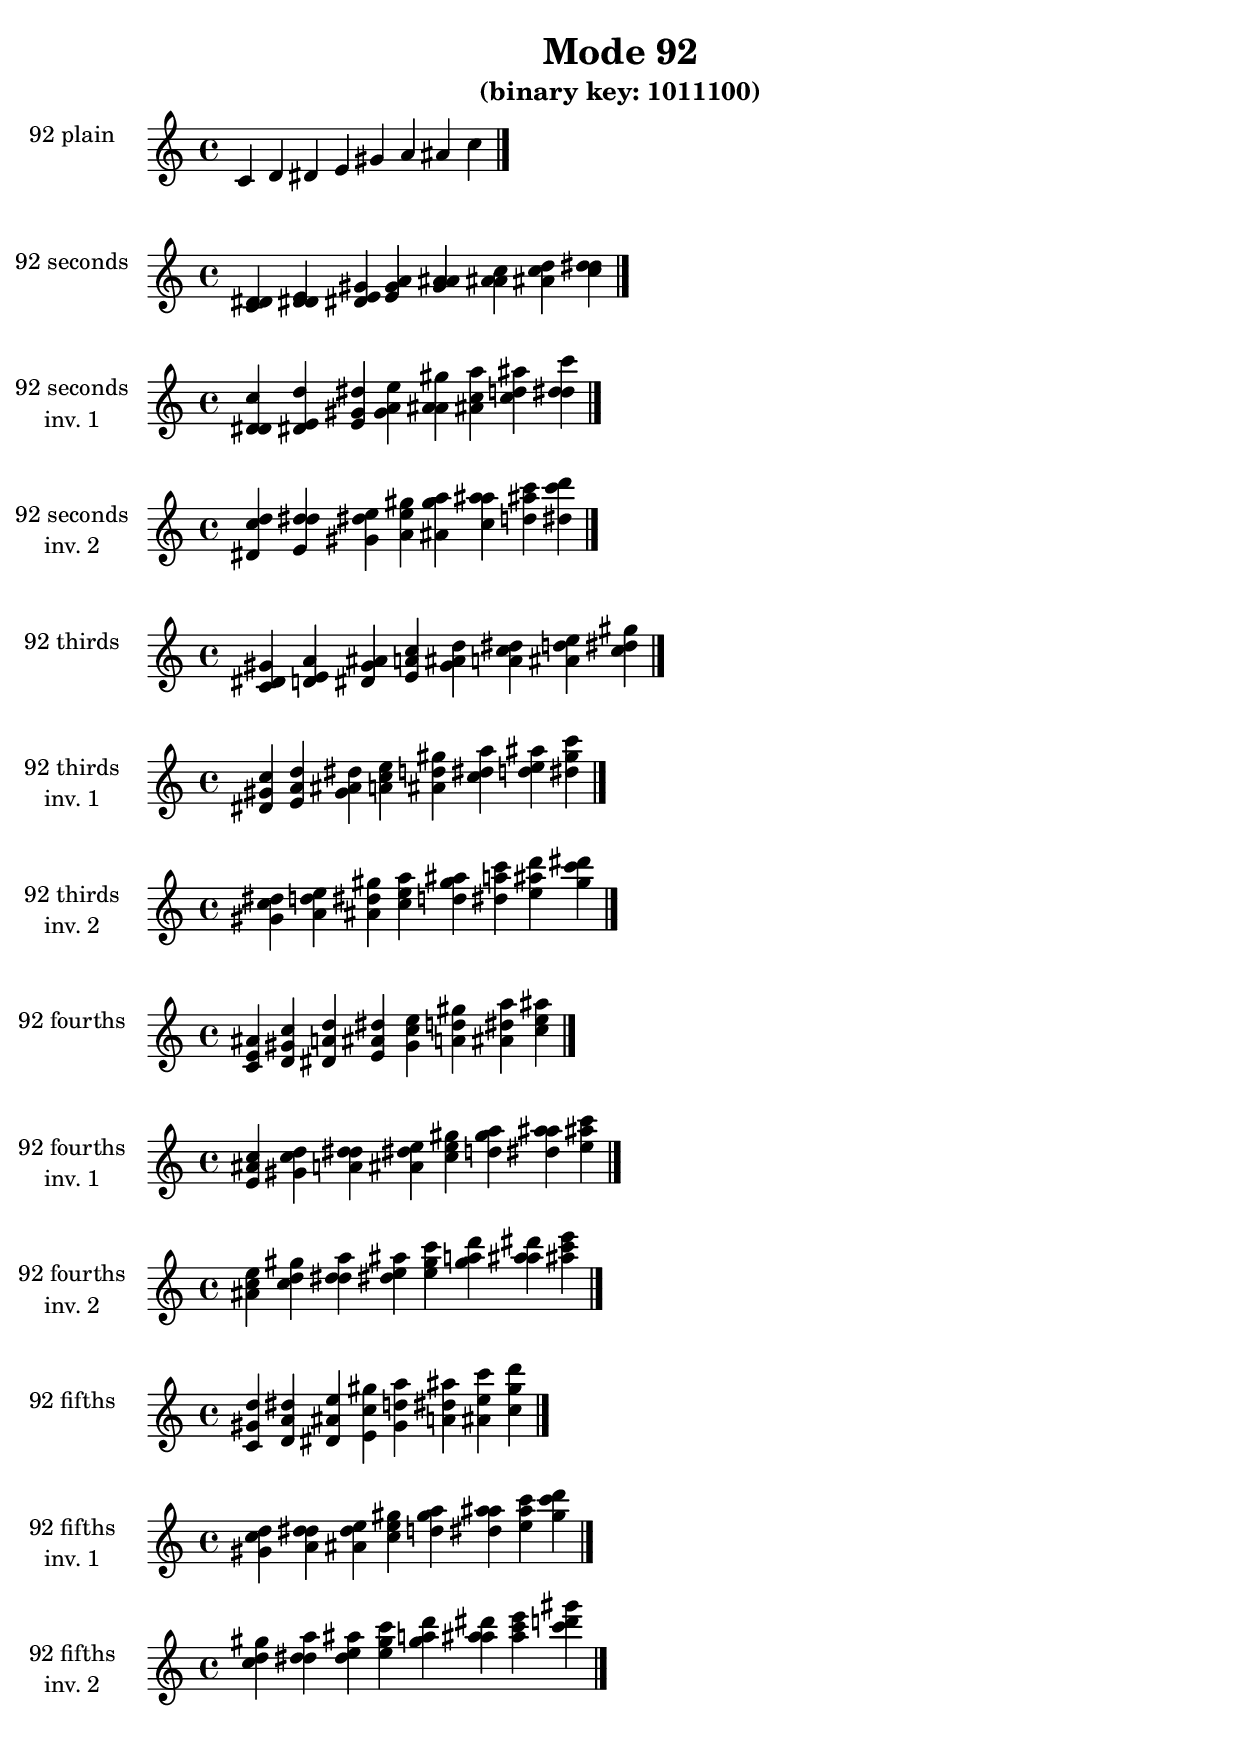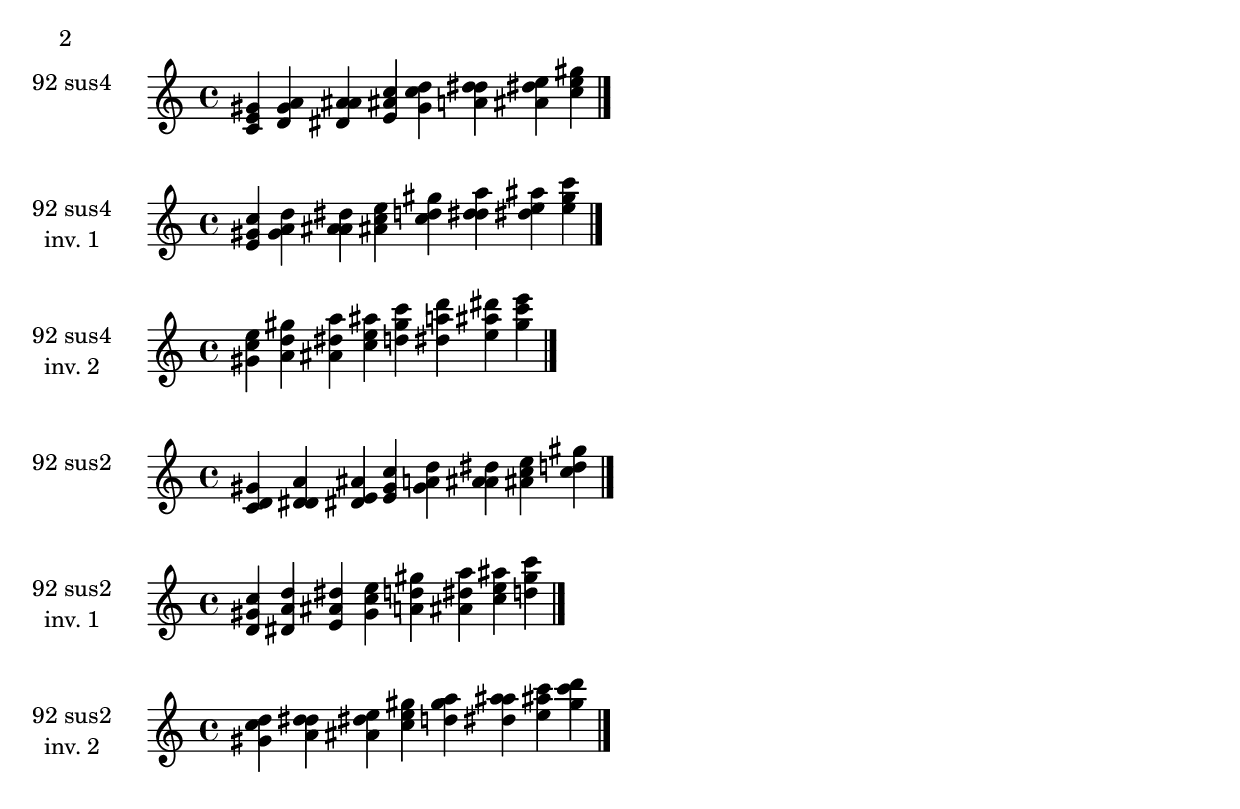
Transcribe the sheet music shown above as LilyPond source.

\version "2.19.0"

\header {
  title = "Mode 92"
  subtitle = "(binary key: 1011100)"
 %% Remove default LilyPond tagline
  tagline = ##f
}

\paper {
  #(set-paper-size "a4")
}

global = {
  \key c \major
  \time 4/4
  \tempo 4=100
}

\book {
  \score {
    \new Staff \with {
      instrumentName =  \markup { \column {
         \hcenter-in #14 \line { 92 plain }
         \hcenter-in #14 \line {  } } }
      midiInstrument = "oboe"
    } { \accidentalStyle "default"
        \cadenzaOn c' d' dis' e' gis' a' ais' c''  \cadenzaOff \bar "|." }
    \layout { }
  }
  \score {
    \new Staff \with {
      instrumentName =  \markup { \column {
         \hcenter-in #14 \line { 92 seconds }
         \hcenter-in #14 \line {  } } }
      midiInstrument = "oboe"
    } { \accidentalStyle "default"
        \cadenzaOn <c' d' dis'> <d' dis' e'> <dis' e' gis'> <e' gis' a'> <gis' a' ais'> <a' ais' c''> <ais' c'' d''> <c'' d'' dis''>  \cadenzaOff \bar "|." }
    \layout { }
  }
  \score {
    \new Staff \with {
      instrumentName =  \markup { \column {
         \hcenter-in #14 \line { 92 seconds }
         \hcenter-in #14 \line { inv. 1 } } }
      midiInstrument = "oboe"
    } { \accidentalStyle "default"
        \cadenzaOn <d' dis' c''> <dis' e' d''> <e' gis' dis''> <gis' a' e''> <a' ais' gis''> <ais' c'' a''> <c'' d'' ais''> <d'' dis'' c'''>  \cadenzaOff \bar "|." }
    \layout { }
  }
  \score {
    \new Staff \with {
      instrumentName =  \markup { \column {
         \hcenter-in #14 \line { 92 seconds }
         \hcenter-in #14 \line { inv. 2 } } }
      midiInstrument = "oboe"
    } { \accidentalStyle "default"
        \cadenzaOn <dis' c'' d''> <e' d'' dis''> <gis' dis'' e''> <a' e'' gis''> <ais' gis'' a''> <c'' a'' ais''> <d'' ais'' c'''> <dis'' c''' d'''>  \cadenzaOff \bar "|." }
    \layout { }
  }
  \score {
    \new Staff \with {
      instrumentName =  \markup { \column {
         \hcenter-in #14 \line { 92 thirds }
         \hcenter-in #14 \line {  } } }
      midiInstrument = "oboe"
    } { \accidentalStyle "default"
        \cadenzaOn <c' dis' gis'> <d' e' a'> <dis' gis' ais'> <e' a' c''> <gis' ais' d''> <a' c'' dis''> <ais' d'' e''> <c'' dis'' gis''>  \cadenzaOff \bar "|." }
    \layout { }
  }
  \score {
    \new Staff \with {
      instrumentName =  \markup { \column {
         \hcenter-in #14 \line { 92 thirds }
         \hcenter-in #14 \line { inv. 1 } } }
      midiInstrument = "oboe"
    } { \accidentalStyle "default"
        \cadenzaOn <dis' gis' c''> <e' a' d''> <gis' ais' dis''> <a' c'' e''> <ais' d'' gis''> <c'' dis'' a''> <d'' e'' ais''> <dis'' gis'' c'''>  \cadenzaOff \bar "|." }
    \layout { }
  }
  \score {
    \new Staff \with {
      instrumentName =  \markup { \column {
         \hcenter-in #14 \line { 92 thirds }
         \hcenter-in #14 \line { inv. 2 } } }
      midiInstrument = "oboe"
    } { \accidentalStyle "default"
        \cadenzaOn <gis' c'' dis''> <a' d'' e''> <ais' dis'' gis''> <c'' e'' a''> <d'' gis'' ais''> <dis'' a'' c'''> <e'' ais'' d'''> <gis'' c''' dis'''>  \cadenzaOff \bar "|." }
    \layout { }
  }
  \score {
    \new Staff \with {
      instrumentName =  \markup { \column {
         \hcenter-in #14 \line { 92 fourths }
         \hcenter-in #14 \line {  } } }
      midiInstrument = "oboe"
    } { \accidentalStyle "default"
        \cadenzaOn <c' e' ais'> <d' gis' c''> <dis' a' d''> <e' ais' dis''> <gis' c'' e''> <a' d'' gis''> <ais' dis'' a''> <c'' e'' ais''>  \cadenzaOff \bar "|." }
    \layout { }
  }
  \score {
    \new Staff \with {
      instrumentName =  \markup { \column {
         \hcenter-in #14 \line { 92 fourths }
         \hcenter-in #14 \line { inv. 1 } } }
      midiInstrument = "oboe"
    } { \accidentalStyle "default"
        \cadenzaOn <e' ais' c''> <gis' c'' d''> <a' d'' dis''> <ais' dis'' e''> <c'' e'' gis''> <d'' gis'' a''> <dis'' a'' ais''> <e'' ais'' c'''>  \cadenzaOff \bar "|." }
    \layout { }
  }
  \score {
    \new Staff \with {
      instrumentName =  \markup { \column {
         \hcenter-in #14 \line { 92 fourths }
         \hcenter-in #14 \line { inv. 2 } } }
      midiInstrument = "oboe"
    } { \accidentalStyle "default"
        \cadenzaOn <ais' c'' e''> <c'' d'' gis''> <d'' dis'' a''> <dis'' e'' ais''> <e'' gis'' c'''> <gis'' a'' d'''> <a'' ais'' dis'''> <ais'' c''' e'''>  \cadenzaOff \bar "|." }
    \layout { }
  }
  \score {
    \new Staff \with {
      instrumentName =  \markup { \column {
         \hcenter-in #14 \line { 92 fifths }
         \hcenter-in #14 \line {  } } }
      midiInstrument = "oboe"
    } { \accidentalStyle "default"
        \cadenzaOn <c' gis' d''> <d' a' dis''> <dis' ais' e''> <e' c'' gis''> <gis' d'' a''> <a' dis'' ais''> <ais' e'' c'''> <c'' gis'' d'''>  \cadenzaOff \bar "|." }
    \layout { }
  }
  \score {
    \new Staff \with {
      instrumentName =  \markup { \column {
         \hcenter-in #14 \line { 92 fifths }
         \hcenter-in #14 \line { inv. 1 } } }
      midiInstrument = "oboe"
    } { \accidentalStyle "default"
        \cadenzaOn <gis' d'' c''> <a' dis'' d''> <ais' e'' dis''> <c'' gis'' e''> <d'' a'' gis''> <dis'' ais'' a''> <e'' c''' ais''> <gis'' d''' c'''>  \cadenzaOff \bar "|." }
    \layout { }
  }
  \score {
    \new Staff \with {
      instrumentName =  \markup { \column {
         \hcenter-in #14 \line { 92 fifths }
         \hcenter-in #14 \line { inv. 2 } } }
      midiInstrument = "oboe"
    } { \accidentalStyle "default"
        \cadenzaOn <d'' c'' gis''> <dis'' d'' a''> <e'' dis'' ais''> <gis'' e'' c'''> <a'' gis'' d'''> <ais'' a'' dis'''> <c''' ais'' e'''> <d''' c''' gis'''>  \cadenzaOff \bar "|." }
    \layout { }
  }
  \score {
    \new Staff \with {
      instrumentName =  \markup { \column {
         \hcenter-in #14 \line { 92 sus4 }
         \hcenter-in #14 \line {  } } }
      midiInstrument = "oboe"
    } { \accidentalStyle "default"
        \cadenzaOn <c' e' gis'> <d' gis' a'> <dis' a' ais'> <e' ais' c''> <gis' c'' d''> <a' d'' dis''> <ais' dis'' e''> <c'' e'' gis''>  \cadenzaOff \bar "|." }
    \layout { }
  }
  \score {
    \new Staff \with {
      instrumentName =  \markup { \column {
         \hcenter-in #14 \line { 92 sus4 }
         \hcenter-in #14 \line { inv. 1 } } }
      midiInstrument = "oboe"
    } { \accidentalStyle "default"
        \cadenzaOn <e' gis' c''> <gis' a' d''> <a' ais' dis''> <ais' c'' e''> <c'' d'' gis''> <d'' dis'' a''> <dis'' e'' ais''> <e'' gis'' c'''>  \cadenzaOff \bar "|." }
    \layout { }
  }
  \score {
    \new Staff \with {
      instrumentName =  \markup { \column {
         \hcenter-in #14 \line { 92 sus4 }
         \hcenter-in #14 \line { inv. 2 } } }
      midiInstrument = "oboe"
    } { \accidentalStyle "default"
        \cadenzaOn <gis' c'' e''> <a' d'' gis''> <ais' dis'' a''> <c'' e'' ais''> <d'' gis'' c'''> <dis'' a'' d'''> <e'' ais'' dis'''> <gis'' c''' e'''>  \cadenzaOff \bar "|." }
    \layout { }
  }
  \score {
    \new Staff \with {
      instrumentName =  \markup { \column {
         \hcenter-in #14 \line { 92 sus2 }
         \hcenter-in #14 \line {  } } }
      midiInstrument = "oboe"
    } { \accidentalStyle "default"
        \cadenzaOn <c' d' gis'> <d' dis' a'> <dis' e' ais'> <e' gis' c''> <gis' a' d''> <a' ais' dis''> <ais' c'' e''> <c'' d'' gis''>  \cadenzaOff \bar "|." }
    \layout { }
  }
  \score {
    \new Staff \with {
      instrumentName =  \markup { \column {
         \hcenter-in #14 \line { 92 sus2 }
         \hcenter-in #14 \line { inv. 1 } } }
      midiInstrument = "oboe"
    } { \accidentalStyle "default"
        \cadenzaOn <d' gis' c''> <dis' a' d''> <e' ais' dis''> <gis' c'' e''> <a' d'' gis''> <ais' dis'' a''> <c'' e'' ais''> <d'' gis'' c'''>  \cadenzaOff \bar "|." }
    \layout { }
  }
  \score {
    \new Staff \with {
      instrumentName =  \markup { \column {
         \hcenter-in #14 \line { 92 sus2 }
         \hcenter-in #14 \line { inv. 2 } } }
      midiInstrument = "oboe"
    } { \accidentalStyle "default"
        \cadenzaOn <gis' c'' d''> <a' d'' dis''> <ais' dis'' e''> <c'' e'' gis''> <d'' gis'' a''> <dis'' a'' ais''> <e'' ais'' c'''> <gis'' c''' d'''>  \cadenzaOff \bar "|." }
    \layout { }
  }
}

\book {
  \bookOutputSuffix "plain_"
  \score {
    \new Staff \with {
      instrumentName =  \markup { \column {
         \hcenter-in #14 \line { 92 plain }
         \hcenter-in #14 \line {  } } }
      midiInstrument = "oboe"
    } { \accidentalStyle "default"
        \cadenzaOn c' d' dis' e' gis' a' ais' c''  \cadenzaOff \bar "|." }
    \midi { }
  }
}
\book {
  \bookOutputSuffix "seconds_"
  \score {
    \new Staff \with {
      instrumentName =  \markup { \column {
         \hcenter-in #14 \line { 92 seconds }
         \hcenter-in #14 \line {  } } }
      midiInstrument = "oboe"
    } { \accidentalStyle "default"
        \cadenzaOn <c' d' dis'> <d' dis' e'> <dis' e' gis'> <e' gis' a'> <gis' a' ais'> <a' ais' c''> <ais' c'' d''> <c'' d'' dis''>  \cadenzaOff \bar "|." }
    \midi { }
  }
}
\book {
  \bookOutputSuffix "seconds_inv. 1"
  \score {
    \new Staff \with {
      instrumentName =  \markup { \column {
         \hcenter-in #14 \line { 92 seconds }
         \hcenter-in #14 \line { inv. 1 } } }
      midiInstrument = "oboe"
    } { \accidentalStyle "default"
        \cadenzaOn <d' dis' c''> <dis' e' d''> <e' gis' dis''> <gis' a' e''> <a' ais' gis''> <ais' c'' a''> <c'' d'' ais''> <d'' dis'' c'''>  \cadenzaOff \bar "|." }
    \midi { }
  }
}
\book {
  \bookOutputSuffix "seconds_inv. 2"
  \score {
    \new Staff \with {
      instrumentName =  \markup { \column {
         \hcenter-in #14 \line { 92 seconds }
         \hcenter-in #14 \line { inv. 2 } } }
      midiInstrument = "oboe"
    } { \accidentalStyle "default"
        \cadenzaOn <dis' c'' d''> <e' d'' dis''> <gis' dis'' e''> <a' e'' gis''> <ais' gis'' a''> <c'' a'' ais''> <d'' ais'' c'''> <dis'' c''' d'''>  \cadenzaOff \bar "|." }
    \midi { }
  }
}
\book {
  \bookOutputSuffix "thirds_"
  \score {
    \new Staff \with {
      instrumentName =  \markup { \column {
         \hcenter-in #14 \line { 92 thirds }
         \hcenter-in #14 \line {  } } }
      midiInstrument = "oboe"
    } { \accidentalStyle "default"
        \cadenzaOn <c' dis' gis'> <d' e' a'> <dis' gis' ais'> <e' a' c''> <gis' ais' d''> <a' c'' dis''> <ais' d'' e''> <c'' dis'' gis''>  \cadenzaOff \bar "|." }
    \midi { }
  }
}
\book {
  \bookOutputSuffix "thirds_inv. 1"
  \score {
    \new Staff \with {
      instrumentName =  \markup { \column {
         \hcenter-in #14 \line { 92 thirds }
         \hcenter-in #14 \line { inv. 1 } } }
      midiInstrument = "oboe"
    } { \accidentalStyle "default"
        \cadenzaOn <dis' gis' c''> <e' a' d''> <gis' ais' dis''> <a' c'' e''> <ais' d'' gis''> <c'' dis'' a''> <d'' e'' ais''> <dis'' gis'' c'''>  \cadenzaOff \bar "|." }
    \midi { }
  }
}
\book {
  \bookOutputSuffix "thirds_inv. 2"
  \score {
    \new Staff \with {
      instrumentName =  \markup { \column {
         \hcenter-in #14 \line { 92 thirds }
         \hcenter-in #14 \line { inv. 2 } } }
      midiInstrument = "oboe"
    } { \accidentalStyle "default"
        \cadenzaOn <gis' c'' dis''> <a' d'' e''> <ais' dis'' gis''> <c'' e'' a''> <d'' gis'' ais''> <dis'' a'' c'''> <e'' ais'' d'''> <gis'' c''' dis'''>  \cadenzaOff \bar "|." }
    \midi { }
  }
}
\book {
  \bookOutputSuffix "fourths_"
  \score {
    \new Staff \with {
      instrumentName =  \markup { \column {
         \hcenter-in #14 \line { 92 fourths }
         \hcenter-in #14 \line {  } } }
      midiInstrument = "oboe"
    } { \accidentalStyle "default"
        \cadenzaOn <c' e' ais'> <d' gis' c''> <dis' a' d''> <e' ais' dis''> <gis' c'' e''> <a' d'' gis''> <ais' dis'' a''> <c'' e'' ais''>  \cadenzaOff \bar "|." }
    \midi { }
  }
}
\book {
  \bookOutputSuffix "fourths_inv. 1"
  \score {
    \new Staff \with {
      instrumentName =  \markup { \column {
         \hcenter-in #14 \line { 92 fourths }
         \hcenter-in #14 \line { inv. 1 } } }
      midiInstrument = "oboe"
    } { \accidentalStyle "default"
        \cadenzaOn <e' ais' c''> <gis' c'' d''> <a' d'' dis''> <ais' dis'' e''> <c'' e'' gis''> <d'' gis'' a''> <dis'' a'' ais''> <e'' ais'' c'''>  \cadenzaOff \bar "|." }
    \midi { }
  }
}
\book {
  \bookOutputSuffix "fourths_inv. 2"
  \score {
    \new Staff \with {
      instrumentName =  \markup { \column {
         \hcenter-in #14 \line { 92 fourths }
         \hcenter-in #14 \line { inv. 2 } } }
      midiInstrument = "oboe"
    } { \accidentalStyle "default"
        \cadenzaOn <ais' c'' e''> <c'' d'' gis''> <d'' dis'' a''> <dis'' e'' ais''> <e'' gis'' c'''> <gis'' a'' d'''> <a'' ais'' dis'''> <ais'' c''' e'''>  \cadenzaOff \bar "|." }
    \midi { }
  }
}
\book {
  \bookOutputSuffix "fifths_"
  \score {
    \new Staff \with {
      instrumentName =  \markup { \column {
         \hcenter-in #14 \line { 92 fifths }
         \hcenter-in #14 \line {  } } }
      midiInstrument = "oboe"
    } { \accidentalStyle "default"
        \cadenzaOn <c' gis' d''> <d' a' dis''> <dis' ais' e''> <e' c'' gis''> <gis' d'' a''> <a' dis'' ais''> <ais' e'' c'''> <c'' gis'' d'''>  \cadenzaOff \bar "|." }
    \midi { }
  }
}
\book {
  \bookOutputSuffix "fifths_inv. 1"
  \score {
    \new Staff \with {
      instrumentName =  \markup { \column {
         \hcenter-in #14 \line { 92 fifths }
         \hcenter-in #14 \line { inv. 1 } } }
      midiInstrument = "oboe"
    } { \accidentalStyle "default"
        \cadenzaOn <gis' d'' c''> <a' dis'' d''> <ais' e'' dis''> <c'' gis'' e''> <d'' a'' gis''> <dis'' ais'' a''> <e'' c''' ais''> <gis'' d''' c'''>  \cadenzaOff \bar "|." }
    \midi { }
  }
}
\book {
  \bookOutputSuffix "fifths_inv. 2"
  \score {
    \new Staff \with {
      instrumentName =  \markup { \column {
         \hcenter-in #14 \line { 92 fifths }
         \hcenter-in #14 \line { inv. 2 } } }
      midiInstrument = "oboe"
    } { \accidentalStyle "default"
        \cadenzaOn <d'' c'' gis''> <dis'' d'' a''> <e'' dis'' ais''> <gis'' e'' c'''> <a'' gis'' d'''> <ais'' a'' dis'''> <c''' ais'' e'''> <d''' c''' gis'''>  \cadenzaOff \bar "|." }
    \midi { }
  }
}
\book {
  \bookOutputSuffix "sus4_"
  \score {
    \new Staff \with {
      instrumentName =  \markup { \column {
         \hcenter-in #14 \line { 92 sus4 }
         \hcenter-in #14 \line {  } } }
      midiInstrument = "oboe"
    } { \accidentalStyle "default"
        \cadenzaOn <c' e' gis'> <d' gis' a'> <dis' a' ais'> <e' ais' c''> <gis' c'' d''> <a' d'' dis''> <ais' dis'' e''> <c'' e'' gis''>  \cadenzaOff \bar "|." }
    \midi { }
  }
}
\book {
  \bookOutputSuffix "sus4_inv. 1"
  \score {
    \new Staff \with {
      instrumentName =  \markup { \column {
         \hcenter-in #14 \line { 92 sus4 }
         \hcenter-in #14 \line { inv. 1 } } }
      midiInstrument = "oboe"
    } { \accidentalStyle "default"
        \cadenzaOn <e' gis' c''> <gis' a' d''> <a' ais' dis''> <ais' c'' e''> <c'' d'' gis''> <d'' dis'' a''> <dis'' e'' ais''> <e'' gis'' c'''>  \cadenzaOff \bar "|." }
    \midi { }
  }
}
\book {
  \bookOutputSuffix "sus4_inv. 2"
  \score {
    \new Staff \with {
      instrumentName =  \markup { \column {
         \hcenter-in #14 \line { 92 sus4 }
         \hcenter-in #14 \line { inv. 2 } } }
      midiInstrument = "oboe"
    } { \accidentalStyle "default"
        \cadenzaOn <gis' c'' e''> <a' d'' gis''> <ais' dis'' a''> <c'' e'' ais''> <d'' gis'' c'''> <dis'' a'' d'''> <e'' ais'' dis'''> <gis'' c''' e'''>  \cadenzaOff \bar "|." }
    \midi { }
  }
}
\book {
  \bookOutputSuffix "sus2_"
  \score {
    \new Staff \with {
      instrumentName =  \markup { \column {
         \hcenter-in #14 \line { 92 sus2 }
         \hcenter-in #14 \line {  } } }
      midiInstrument = "oboe"
    } { \accidentalStyle "default"
        \cadenzaOn <c' d' gis'> <d' dis' a'> <dis' e' ais'> <e' gis' c''> <gis' a' d''> <a' ais' dis''> <ais' c'' e''> <c'' d'' gis''>  \cadenzaOff \bar "|." }
    \midi { }
  }
}
\book {
  \bookOutputSuffix "sus2_inv. 1"
  \score {
    \new Staff \with {
      instrumentName =  \markup { \column {
         \hcenter-in #14 \line { 92 sus2 }
         \hcenter-in #14 \line { inv. 1 } } }
      midiInstrument = "oboe"
    } { \accidentalStyle "default"
        \cadenzaOn <d' gis' c''> <dis' a' d''> <e' ais' dis''> <gis' c'' e''> <a' d'' gis''> <ais' dis'' a''> <c'' e'' ais''> <d'' gis'' c'''>  \cadenzaOff \bar "|." }
    \midi { }
  }
}
\book {
  \bookOutputSuffix "sus2_inv. 2"
  \score {
    \new Staff \with {
      instrumentName =  \markup { \column {
         \hcenter-in #14 \line { 92 sus2 }
         \hcenter-in #14 \line { inv. 2 } } }
      midiInstrument = "oboe"
    } { \accidentalStyle "default"
        \cadenzaOn <gis' c'' d''> <a' d'' dis''> <ais' dis'' e''> <c'' e'' gis''> <d'' gis'' a''> <dis'' a'' ais''> <e'' ais'' c'''> <gis'' c''' d'''>  \cadenzaOff \bar "|." }
    \midi { }
  }
}
